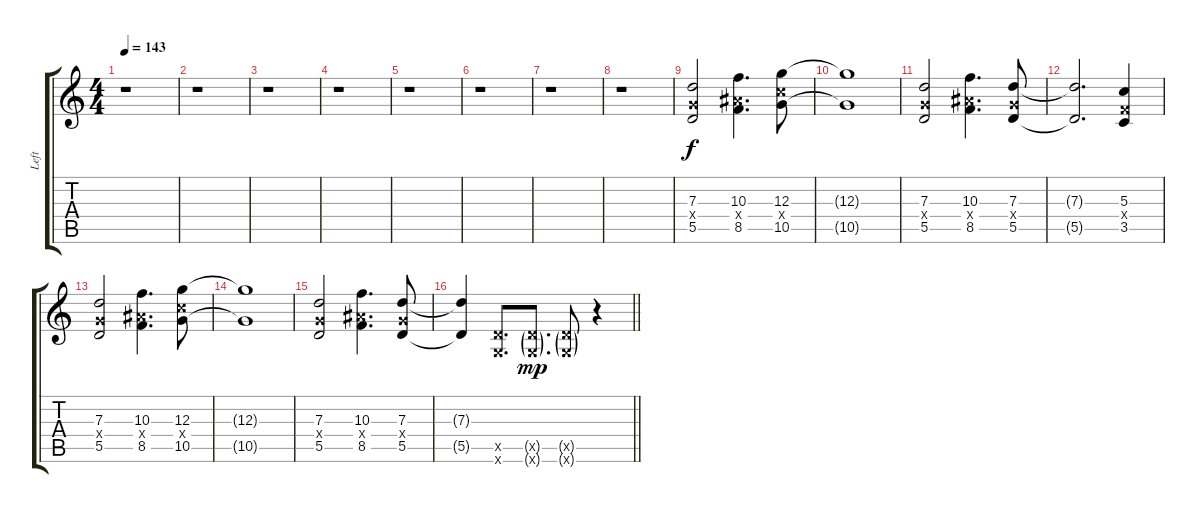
\track ("Left" "Left") {instrument overdrivenguitar}
\staff {score tabs}
\tuning (E4 B3 G3 D3 A2 D2) {hide}
\ts (4 4)
\tempo 143
\clef g2
\ks c
r.1{dy f instrument overdrivenguitar} |
r.1 |
r.1 |
r.1 |
r.1 |
r.1 |
r.1 |
r.1 |
(7.3 5.4{x} 5.5).2 (10.3 8.4{x} 8.5).4{d} (12.3 10.4{x} 10.5).8 |
(12.3{t} 10.5{t}).1 |
(7.3 5.4{x} 5.5).2 (10.3 8.4{x} 8.5).4{d} (7.3 5.4{x} 5.5).8 |
(7.3{t} 5.5{t}).2{d} (5.3 3.4{x} 3.5).4 |
(7.3 5.4{x} 5.5).2 (10.3 8.4{x} 8.5).4{d} (12.3 10.4{x} 10.5).8 |
(12.3{t} 10.5{t}).1 |
(7.3 5.4{x} 5.5).2 (10.3 8.4{x} 8.5).4{d} (7.3 5.4{x} 5.5).8 |
\barLineRight lightlight
(7.3{t} 5.5{t}).4 (5.5{x} 5.6{x}).8{d} (5.5{g x} 5.6{g x}).8{d dy mp} (5.5{g x} 5.6{g x}).8 r.4
